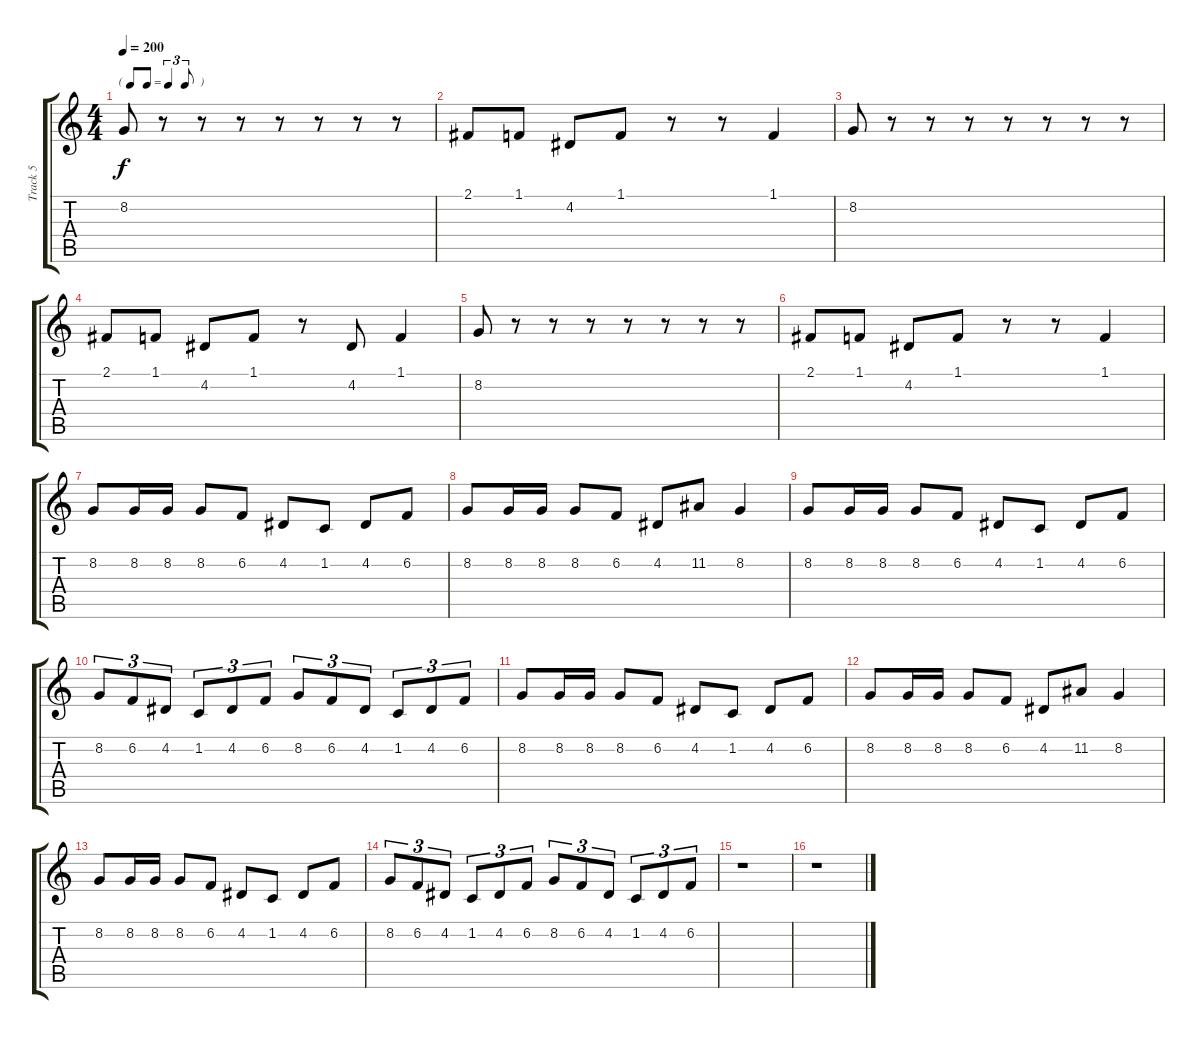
\track ("Track 5" "Track 5") {instrument trumpet}
\staff {score tabs}
\tuning (E4 B3 G3 D3 A2 E2) {hide}
\ts (4 4)
\tf triplet8th
\tempo 200
\clef g2
\ks c
8.2.8{dy f} r.8 r.8 r.8 r.8 r.8 r.8 r.8 |
2.1.8 1.1.8 4.2.8 1.1.8 r.8 r.8 1.1.4 |
8.2.8 r.8 r.8 r.8 r.8 r.8 r.8 r.8 |
2.1.8 1.1.8 4.2.8 1.1.8 r.8 4.2.8 1.1.4 |
8.2.8 r.8 r.8 r.8 r.8 r.8 r.8 r.8 |
2.1.8 1.1.8 4.2.8 1.1.8 r.8 r.8 1.1.4 |
8.2.8 8.2.16 8.2.16 8.2.8 6.2.8 4.2.8 1.2.8 4.2.8 6.2.8 |
8.2.8 8.2.16 8.2.16 8.2.8 6.2.8 4.2.8 11.2.8 8.2.4 |
8.2.8 8.2.16 8.2.16 8.2.8 6.2.8 4.2.8 1.2.8 4.2.8 6.2.8 |
8.2.8{tu (3 2)} 6.2.8{tu (3 2)} 4.2.8{tu (3 2)} 1.2.8{tu (3 2)} 4.2.8{tu (3 2)} 6.2.8{tu (3 2)} 8.2.8{tu (3 2)} 6.2.8{tu (3 2)} 4.2.8{tu (3 2)} 1.2.8{tu (3 2)} 4.2.8{tu (3 2)} 6.2.8{tu (3 2)} |
8.2.8 8.2.16 8.2.16 8.2.8 6.2.8 4.2.8 1.2.8 4.2.8 6.2.8 |
8.2.8 8.2.16 8.2.16 8.2.8 6.2.8 4.2.8 11.2.8 8.2.4 |
8.2.8 8.2.16 8.2.16 8.2.8 6.2.8 4.2.8 1.2.8 4.2.8 6.2.8 |
8.2.8{tu (3 2)} 6.2.8{tu (3 2)} 4.2.8{tu (3 2)} 1.2.8{tu (3 2)} 4.2.8{tu (3 2)} 6.2.8{tu (3 2)} 8.2.8{tu (3 2)} 6.2.8{tu (3 2)} 4.2.8{tu (3 2)} 1.2.8{tu (3 2)} 4.2.8{tu (3 2)} 6.2.8{tu (3 2)} |
r.1 |
r.1
